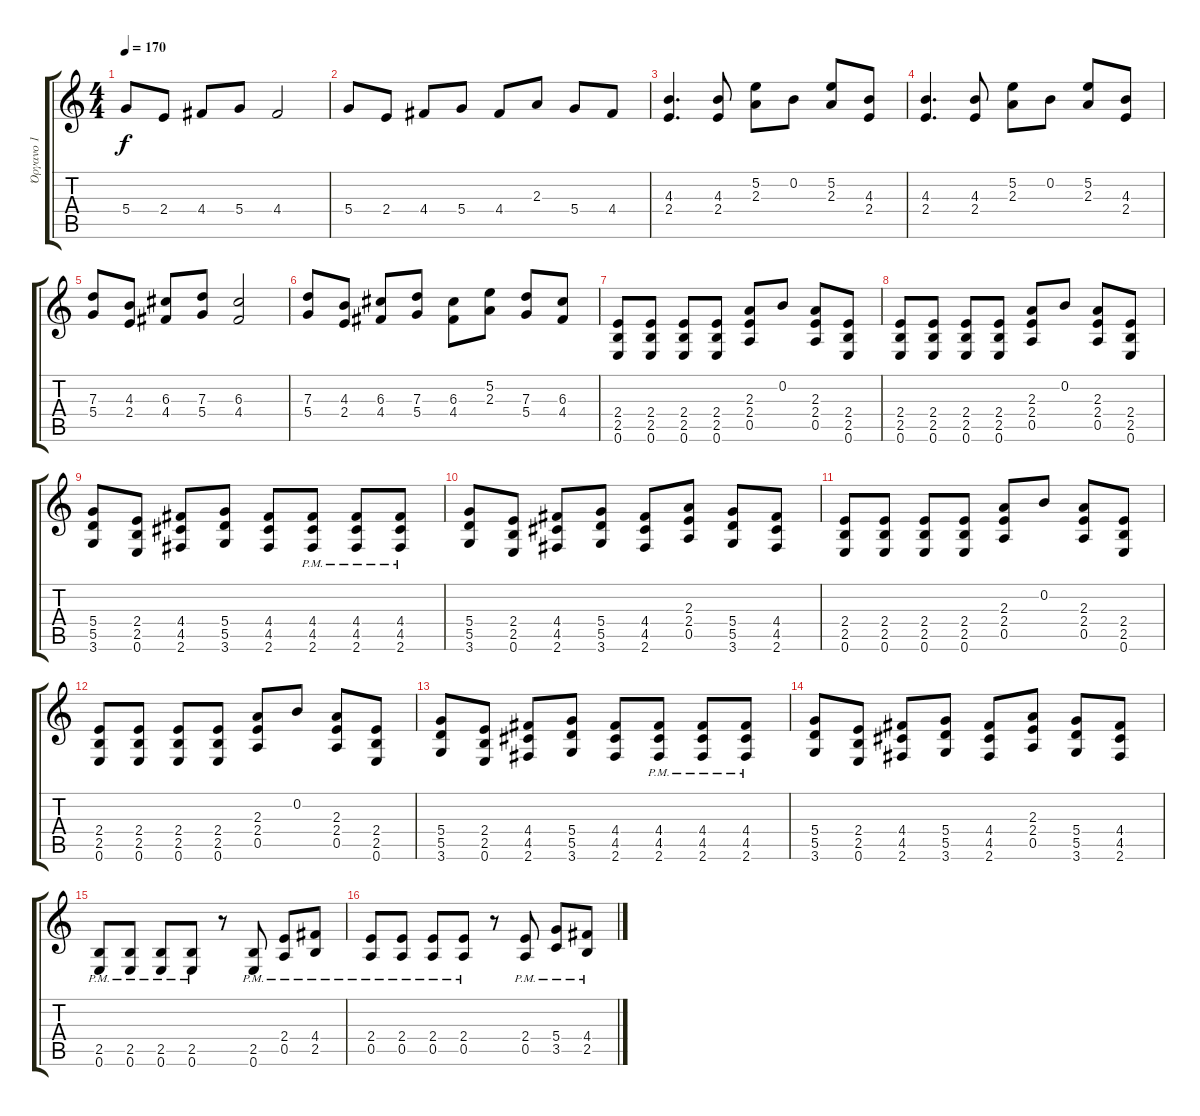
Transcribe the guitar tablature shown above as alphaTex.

\track ("Όργανο 1" "Όργανο 1") {instrument overdrivenguitar}
\staff {score tabs}
\tuning (E4 B3 G3 D3 A2 E2) {hide}
\ts (4 4)
\tempo 170
\clef g2
\ks c
5.4.8{dy f} 2.4.8 4.4.8 5.4.8 4.4.2 |
5.4.8 2.4.8 4.4.8 5.4.8 4.4.8 2.3.8 5.4.8 4.4.8 |
(4.3 2.4).4{d} (4.3 2.4).8 (5.2 2.3).8 0.2.8 (5.2 2.3).8 (4.3 2.4).8 |
(4.3 2.4).4{d} (4.3 2.4).8 (5.2 2.3).8 0.2.8 (5.2 2.3).8 (4.3 2.4).8 |
(7.3 5.4).8 (4.3 2.4).8 (6.3 4.4).8 (7.3 5.4).8 (6.3 4.4).2 |
(7.3 5.4).8 (4.3 2.4).8 (6.3 4.4).8 (7.3 5.4).8 (6.3 4.4).8 (5.2 2.3).8 (7.3 5.4).8 (6.3 4.4).8 |
(2.4 2.5 0.6).8 (2.4 2.5 0.6).8 (2.4 2.5 0.6).8 (2.4 2.5 0.6).8 (2.3 2.4 0.5).8 0.2.8 (2.3 2.4 0.5).8 (2.4 2.5 0.6).8 |
(2.4 2.5 0.6).8 (2.4 2.5 0.6).8 (2.4 2.5 0.6).8 (2.4 2.5 0.6).8 (2.3 2.4 0.5).8 0.2.8 (2.3 2.4 0.5).8 (2.4 2.5 0.6).8 |
(5.4 5.5 3.6).8 (2.4 2.5 0.6).8 (4.4 4.5 2.6).8 (5.4 5.5 3.6).8 (4.4 4.5 2.6).8 (4.4{pm} 4.5{pm} 2.6{pm}).8 (4.4{pm} 4.5{pm} 2.6{pm}).8 (4.4{pm} 4.5{pm} 2.6{pm}).8 |
(5.4 5.5 3.6).8 (2.4 2.5 0.6).8 (4.4 4.5 2.6).8 (5.4 5.5 3.6).8 (4.4 4.5 2.6).8 (2.3 2.4 0.5).8 (5.4 5.5 3.6).8 (4.4 4.5 2.6).8 |
(2.4 2.5 0.6).8 (2.4 2.5 0.6).8 (2.4 2.5 0.6).8 (2.4 2.5 0.6).8 (2.3 2.4 0.5).8 0.2.8 (2.3 2.4 0.5).8 (2.4 2.5 0.6).8 |
(2.4 2.5 0.6).8 (2.4 2.5 0.6).8 (2.4 2.5 0.6).8 (2.4 2.5 0.6).8 (2.3 2.4 0.5).8 0.2.8 (2.3 2.4 0.5).8 (2.4 2.5 0.6).8 |
(5.4 5.5 3.6).8 (2.4 2.5 0.6).8 (4.4 4.5 2.6).8 (5.4 5.5 3.6).8 (4.4 4.5 2.6).8 (4.4{pm} 4.5{pm} 2.6{pm}).8 (4.4{pm} 4.5{pm} 2.6{pm}).8 (4.4{pm} 4.5{pm} 2.6{pm}).8 |
(5.4 5.5 3.6).8 (2.4 2.5 0.6).8 (4.4 4.5 2.6).8 (5.4 5.5 3.6).8 (4.4 4.5 2.6).8 (2.3 2.4 0.5).8 (5.4 5.5 3.6).8 (4.4 4.5 2.6).8 |
(2.5{pm} 0.6{pm}).8 (2.5{pm} 0.6{pm}).8 (2.5{pm} 0.6{pm}).8 (2.5{pm} 0.6{pm}).8 r.8 (2.5{pm} 0.6{pm}).8 (2.4{pm} 0.5{pm}).8 (4.4{pm} 2.5{pm}).8 |
(2.4{pm} 0.5{pm}).8 (2.4{pm} 0.5{pm}).8 (2.4{pm} 0.5{pm}).8 (2.4{pm} 0.5{pm}).8 r.8 (2.4{pm} 0.5{pm}).8 (5.4{pm} 3.5{pm}).8 (4.4{pm} 2.5{pm}).8
